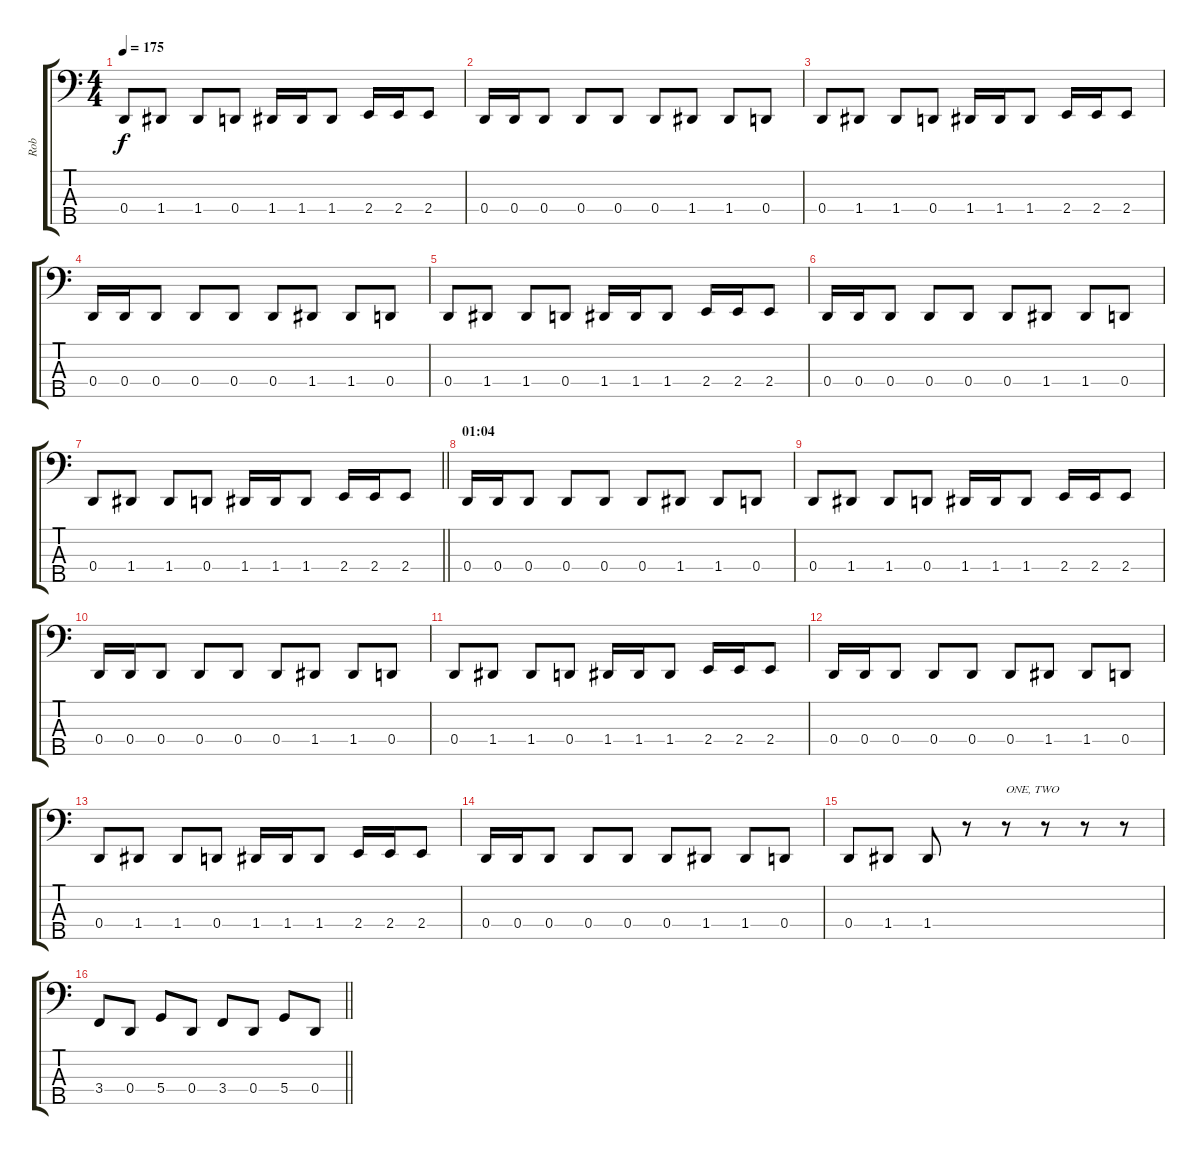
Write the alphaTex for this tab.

\track ("Rob" "Rob") {instrument electricbassfinger}
\staff {score tabs}
\tuning (F2 C2 G1 D1 A0) {hide}
\ts (4 4)
\tempo 175
\clef f4
\ks c
0.4.8{dy f} 1.4.8 1.4.8 0.4.8 1.4.16 1.4.16 1.4.8 2.4.16 2.4.16 2.4.8 |
0.4.16 0.4.16 0.4.8 0.4.8 0.4.8 0.4.8 1.4.8 1.4.8 0.4.8 |
0.4.8 1.4.8 1.4.8 0.4.8 1.4.16 1.4.16 1.4.8 2.4.16 2.4.16 2.4.8 |
0.4.16 0.4.16 0.4.8 0.4.8 0.4.8 0.4.8 1.4.8 1.4.8 0.4.8 |
0.4.8 1.4.8 1.4.8 0.4.8 1.4.16 1.4.16 1.4.8 2.4.16 2.4.16 2.4.8 |
0.4.16 0.4.16 0.4.8 0.4.8 0.4.8 0.4.8 1.4.8 1.4.8 0.4.8 |
\barLineRight lightlight
0.4.8 1.4.8 1.4.8 0.4.8 1.4.16 1.4.16 1.4.8 2.4.16 2.4.16 2.4.8 |
\section ("" "01:04")
0.4.16 0.4.16 0.4.8 0.4.8 0.4.8 0.4.8 1.4.8 1.4.8 0.4.8 |
0.4.8 1.4.8 1.4.8 0.4.8 1.4.16 1.4.16 1.4.8 2.4.16 2.4.16 2.4.8 |
0.4.16 0.4.16 0.4.8 0.4.8 0.4.8 0.4.8 1.4.8 1.4.8 0.4.8 |
0.4.8 1.4.8 1.4.8 0.4.8 1.4.16 1.4.16 1.4.8 2.4.16 2.4.16 2.4.8 |
0.4.16 0.4.16 0.4.8 0.4.8 0.4.8 0.4.8 1.4.8 1.4.8 0.4.8 |
0.4.8 1.4.8 1.4.8 0.4.8 1.4.16 1.4.16 1.4.8 2.4.16 2.4.16 2.4.8 |
0.4.16 0.4.16 0.4.8 0.4.8 0.4.8 0.4.8 1.4.8 1.4.8 0.4.8 |
0.4.8 1.4.8 1.4.8 r.8 r.8{txt "ONE, TWO"} r.8 r.8 r.8 |
\barLineRight lightlight
3.4.8 0.4.8 5.4.8 0.4.8 3.4.8 0.4.8 5.4.8 0.4.8
